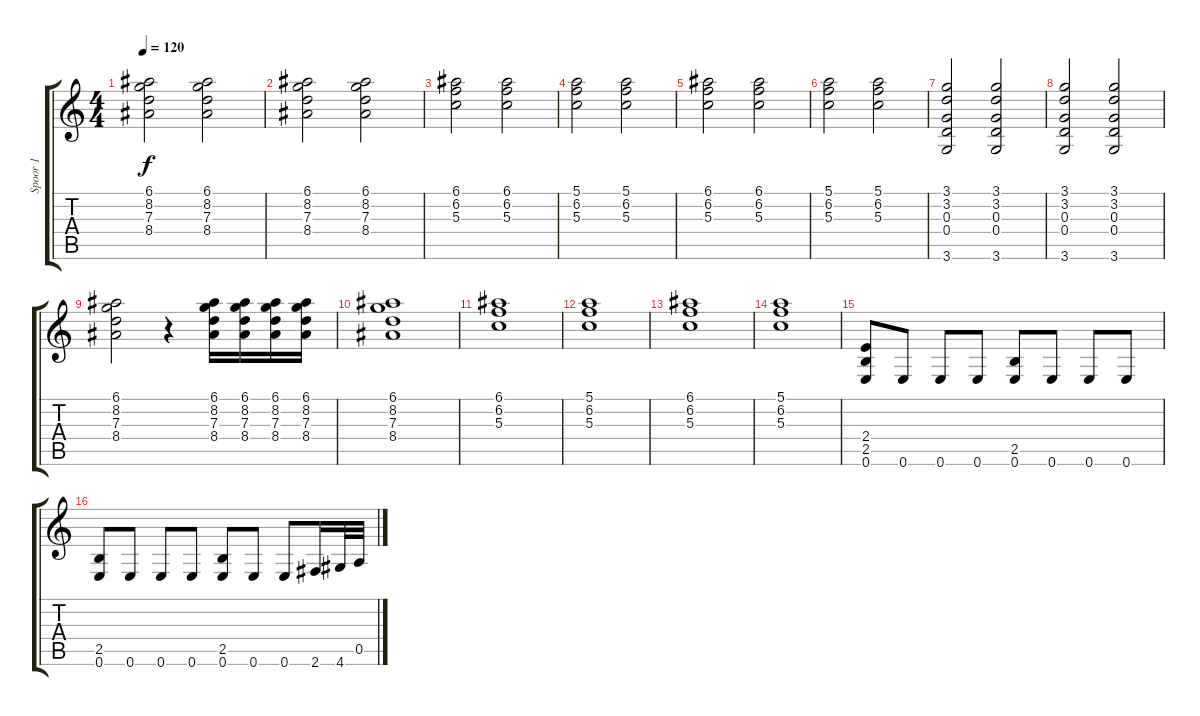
\track ("Spoor 1" "Spoor 1") {instrument electricguitarclean}
\staff {score tabs}
\tuning (E4 B3 G3 D3 A2 E2) {hide}
\ts (4 4)
\tempo 120
\clef g2
\ks c
(6.1 8.2 7.3 8.4).2{dy f} (6.1 8.2 7.3 8.4).2 |
(6.1 8.2 7.3 8.4).2 (6.1 8.2 7.3 8.4).2 |
(6.1 6.2 5.3).2 (6.1 6.2 5.3).2 |
(5.1 6.2 5.3).2 (5.1 6.2 5.3).2 |
(6.1 6.2 5.3).2 (6.1 6.2 5.3).2 |
(5.1 6.2 5.3).2 (5.1 6.2 5.3).2 |
(3.1 3.2 0.3 0.4 3.6).2 (3.1 3.2 0.3 0.4 3.6).2 |
(3.1 3.2 0.3 0.4 3.6).2 (3.1 3.2 0.3 0.4 3.6).2 |
(6.1 8.2 7.3 8.4).2 r.4 (6.1 8.2 7.3 8.4).16 (6.1 8.2 7.3 8.4).16 (6.1 8.2 7.3 8.4).16 (6.1 8.2 7.3 8.4).16 |
(6.1 8.2 7.3 8.4).1 |
(6.1 6.2 5.3).1 |
(5.1 6.2 5.3).1 |
(6.1 6.2 5.3).1 |
(5.1 6.2 5.3).1 |
(2.4 2.5 0.6).8 0.6.8 0.6.8 0.6.8 (2.5 0.6).8 0.6.8 0.6.8 0.6.8 |
(2.5 0.6).8 0.6.8 0.6.8 0.6.8 (2.5 0.6).8 0.6.8 0.6.8 2.6.16 4.6.32 0.5.32
